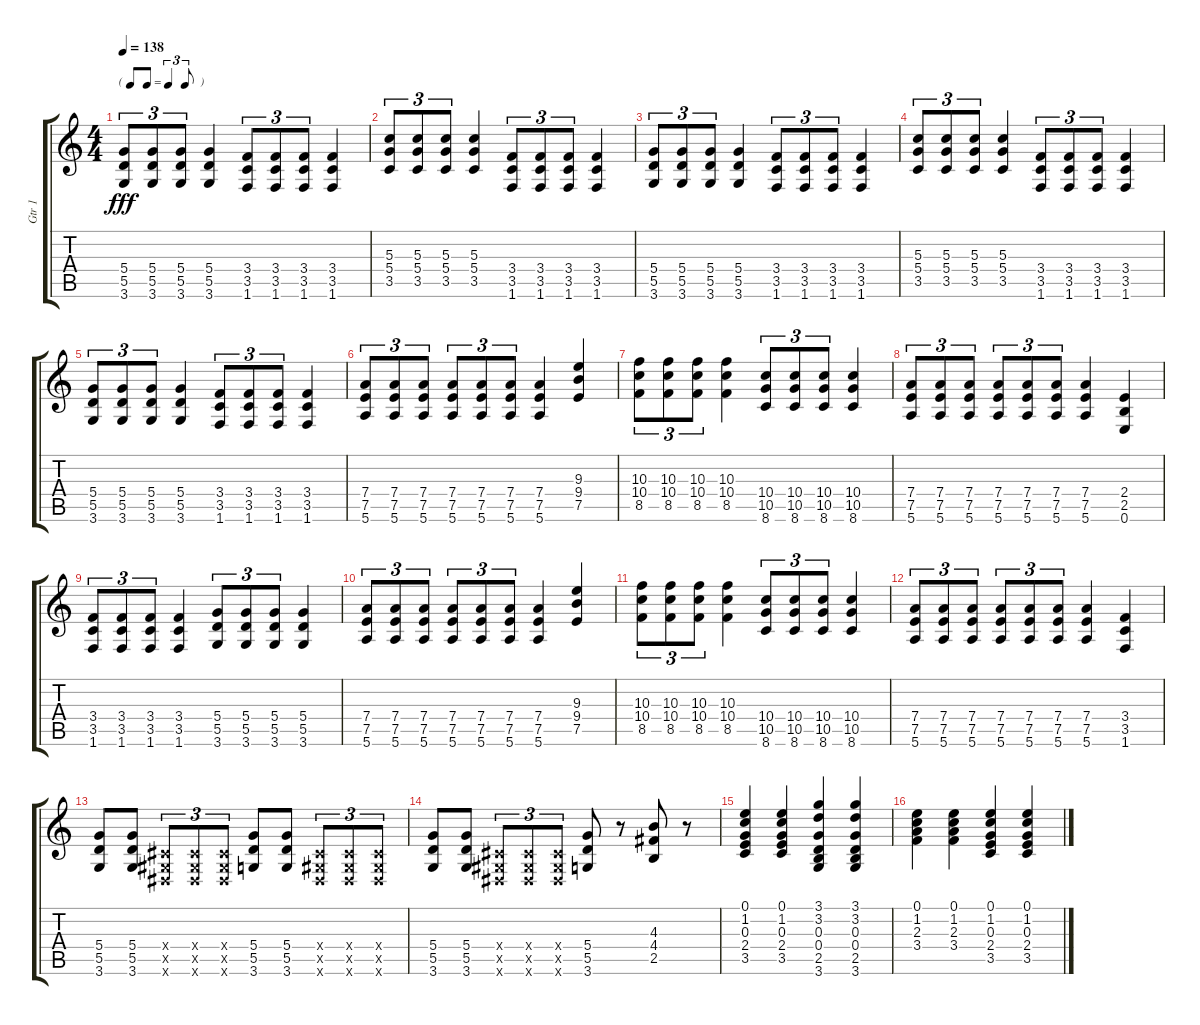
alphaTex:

\track ("Gtr 1" "Gtr 1") {instrument acousticguitarsteel}
\staff {score tabs}
\tuning (E4 B3 G3 D3 A2 E2) {hide}
\ts (4 4)
\tf triplet8th
\tempo 138
\clef g2
\ks c
(5.4 5.5 3.6).8{tu (3 2) dy fff} (5.4 5.5 3.6).8{tu (3 2)} (5.4 5.5 3.6).8{tu (3 2)} (5.4 5.5 3.6).4 (3.4 3.5 1.6).8{tu (3 2)} (3.4 3.5 1.6).8{tu (3 2)} (3.4 3.5 1.6).8{tu (3 2)} (3.4 3.5 1.6).4 |
(5.3 5.4 3.5).8{tu (3 2)} (5.3 5.4 3.5).8{tu (3 2)} (5.3 5.4 3.5).8{tu (3 2)} (5.3 5.4 3.5).4 (3.4 3.5 1.6).8{tu (3 2)} (3.4 3.5 1.6).8{tu (3 2)} (3.4 3.5 1.6).8{tu (3 2)} (3.4 3.5 1.6).4 |
(5.4 5.5 3.6).8{tu (3 2)} (5.4 5.5 3.6).8{tu (3 2)} (5.4 5.5 3.6).8{tu (3 2)} (5.4 5.5 3.6).4 (3.4 3.5 1.6).8{tu (3 2)} (3.4 3.5 1.6).8{tu (3 2)} (3.4 3.5 1.6).8{tu (3 2)} (3.4 3.5 1.6).4 |
(5.3 5.4 3.5).8{tu (3 2)} (5.3 5.4 3.5).8{tu (3 2)} (5.3 5.4 3.5).8{tu (3 2)} (5.3 5.4 3.5).4 (3.4 3.5 1.6).8{tu (3 2)} (3.4 3.5 1.6).8{tu (3 2)} (3.4 3.5 1.6).8{tu (3 2)} (3.4 3.5 1.6).4 |
(5.4 5.5 3.6).8{tu (3 2)} (5.4 5.5 3.6).8{tu (3 2)} (5.4 5.5 3.6).8{tu (3 2)} (5.4 5.5 3.6).4 (3.4 3.5 1.6).8{tu (3 2)} (3.4 3.5 1.6).8{tu (3 2)} (3.4 3.5 1.6).8{tu (3 2)} (3.4 3.5 1.6).4 |
(7.4 7.5 5.6).8{tu (3 2)} (7.4 7.5 5.6).8{tu (3 2)} (7.4 7.5 5.6).8{tu (3 2)} (7.4 7.5 5.6).8{tu (3 2)} (7.4 7.5 5.6).8{tu (3 2)} (7.4 7.5 5.6).8{tu (3 2)} (7.4 7.5 5.6).4 (9.3 9.4 7.5).4 |
(10.3 10.4 8.5).8{tu (3 2)} (10.3 10.4 8.5).8{tu (3 2)} (10.3 10.4 8.5).8{tu (3 2)} (10.3 10.4 8.5).4 (10.4 10.5 8.6).8{tu (3 2)} (10.4 10.5 8.6).8{tu (3 2)} (10.4 10.5 8.6).8{tu (3 2)} (10.4 10.5 8.6).4 |
(7.4 7.5 5.6).8{tu (3 2)} (7.4 7.5 5.6).8{tu (3 2)} (7.4 7.5 5.6).8{tu (3 2)} (7.4 7.5 5.6).8{tu (3 2)} (7.4 7.5 5.6).8{tu (3 2)} (7.4 7.5 5.6).8{tu (3 2)} (7.4 7.5 5.6).4 (2.4 2.5 0.6).4 |
(3.4 3.5 1.6).8{tu (3 2)} (3.4 3.5 1.6).8{tu (3 2)} (3.4 3.5 1.6).8{tu (3 2)} (3.4 3.5 1.6).4 (5.4 5.5 3.6).8{tu (3 2)} (5.4 5.5 3.6).8{tu (3 2)} (5.4 5.5 3.6).8{tu (3 2)} (5.4 5.5 3.6).4 |
(7.4 7.5 5.6).8{tu (3 2)} (7.4 7.5 5.6).8{tu (3 2)} (7.4 7.5 5.6).8{tu (3 2)} (7.4 7.5 5.6).8{tu (3 2)} (7.4 7.5 5.6).8{tu (3 2)} (7.4 7.5 5.6).8{tu (3 2)} (7.4 7.5 5.6).4 (9.3 9.4 7.5).4 |
(10.3 10.4 8.5).8{tu (3 2)} (10.3 10.4 8.5).8{tu (3 2)} (10.3 10.4 8.5).8{tu (3 2)} (10.3 10.4 8.5).4 (10.4 10.5 8.6).8{tu (3 2)} (10.4 10.5 8.6).8{tu (3 2)} (10.4 10.5 8.6).8{tu (3 2)} (10.4 10.5 8.6).4 |
(7.4 7.5 5.6).8{tu (3 2)} (7.4 7.5 5.6).8{tu (3 2)} (7.4 7.5 5.6).8{tu (3 2)} (7.4 7.5 5.6).8{tu (3 2)} (7.4 7.5 5.6).8{tu (3 2)} (7.4 7.5 5.6).8{tu (3 2)} (7.4 7.5 5.6).4 (3.4 3.5 1.6).4 |
(5.4 5.5 3.6).8 (5.4 5.5 3.6).8 (-1.4{x} -1.5{x} -1.6{x}).8{tu (3 2)} (-1.4{x} -1.5{x} -1.6{x}).8{tu (3 2)} (-1.4{x} -1.5{x} -1.6{x}).8{tu (3 2)} (5.4 5.5 3.6).8 (5.4 5.5 3.6).8 (-1.4{x} -1.5{x} -1.6{x}).8{tu (3 2)} (-1.4{x} -1.5{x} -1.6{x}).8{tu (3 2)} (-1.4{x} -1.5{x} -1.6{x}).8{tu (3 2)} |
(5.4 5.5 3.6).8 (5.4 5.5 3.6).8 (-1.4{x} -1.5{x} -1.6{x}).8{tu (3 2)} (-1.4{x} -1.5{x} -1.6{x}).8{tu (3 2)} (-1.4{x} -1.5{x} -1.6{x}).8{tu (3 2)} (5.4 5.5 3.6).8 r.8 (4.3 4.4 2.5).8 r.8 |
(0.1 1.2 0.3 2.4 3.5).4{balance 0 instrument acousticguitarsteel} (0.1 1.2 0.3 2.4 3.5).4 (3.1 3.2 0.3 0.4 2.5 3.6).4 (3.1 3.2 0.3 0.4 2.5 3.6).4 |
(0.1 1.2 2.3 3.4).4 (0.1 1.2 2.3 3.4).4 (0.1 1.2 0.3 2.4 3.5).4 (0.1 1.2 0.3 2.4 3.5).4
